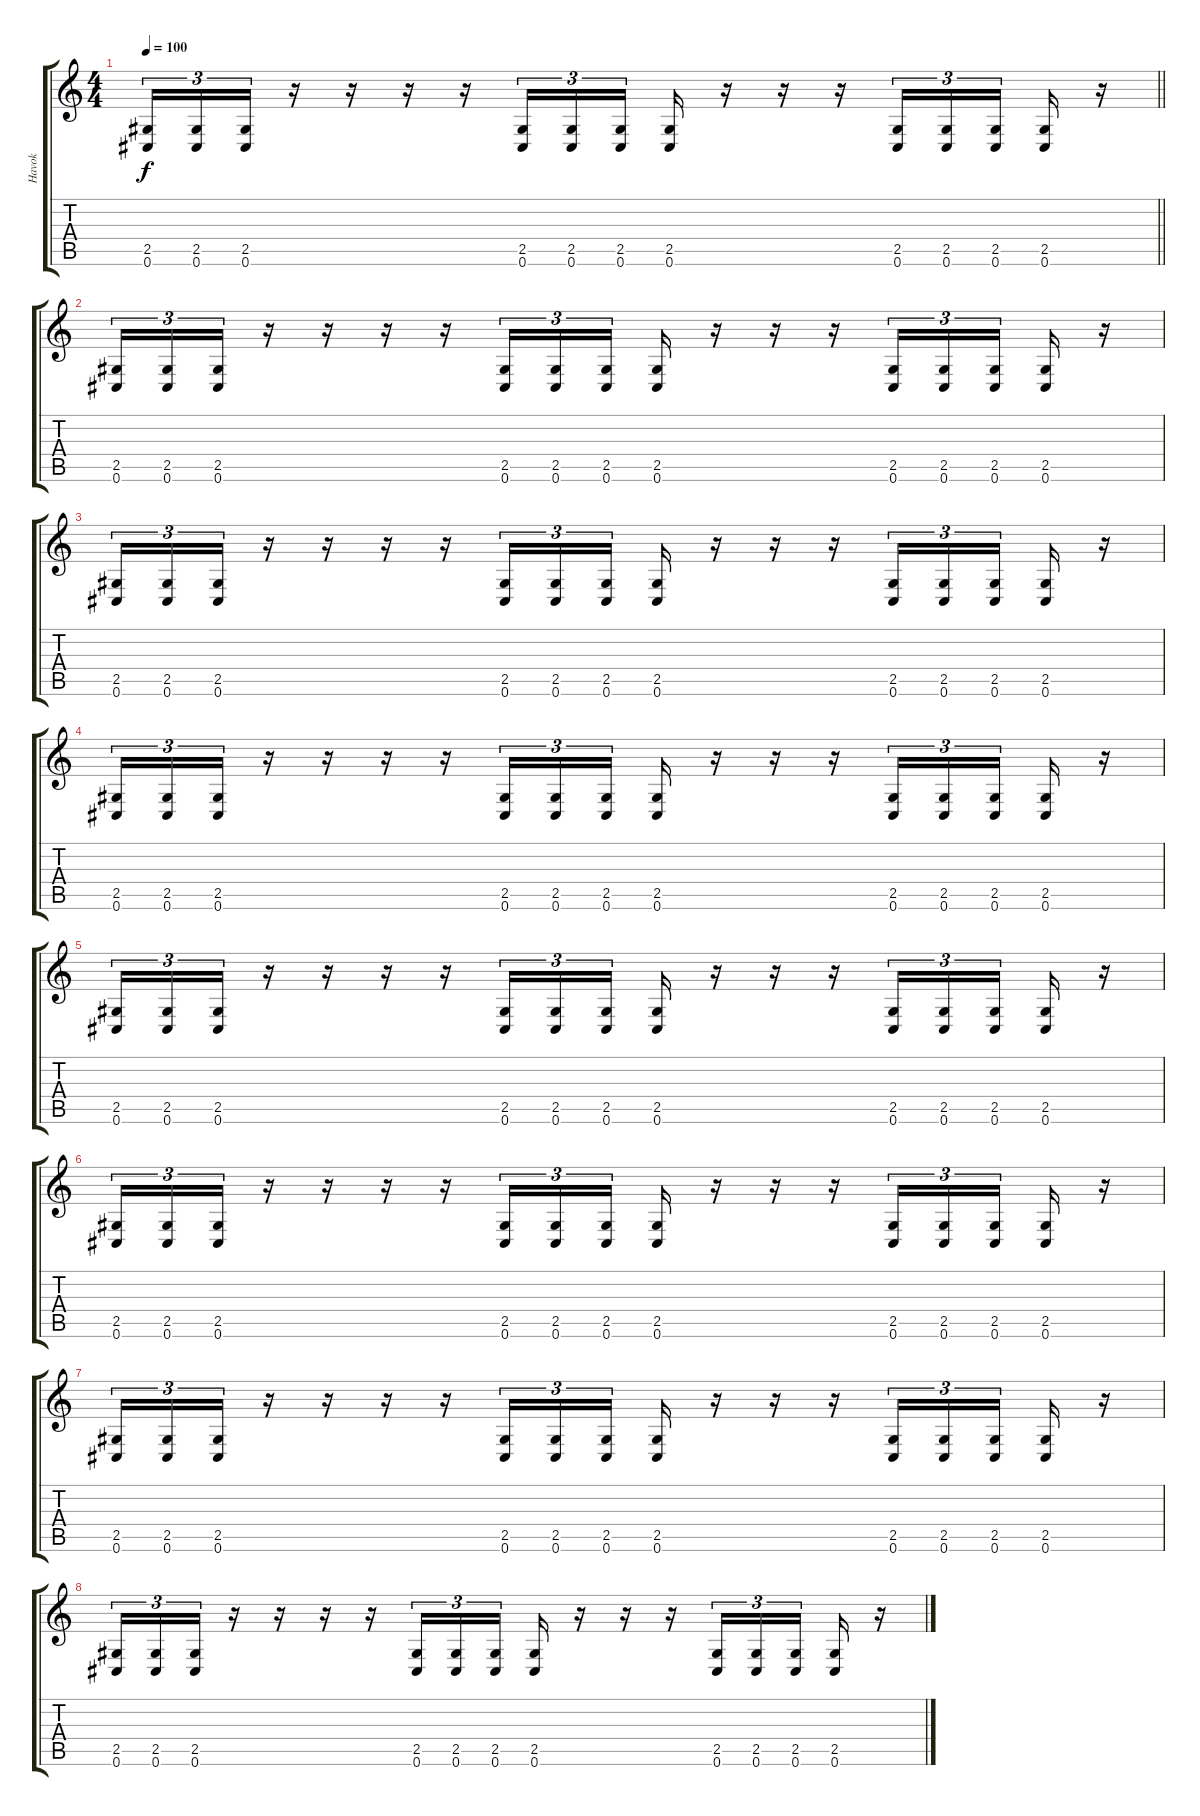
\track ("Havok" "Havok") {instrument distortionguitar}
\staff {score tabs}
\tuning (Db4 Ab3 E3 B2 Gb2 Db2) {hide}
\ts (4 4)
\tempo 100
\clef g2
\barLineRight lightlight
\ks c
(2.5 0.6).16{tu (3 2) dy f} (2.5 0.6).16{tu (3 2)} (2.5 0.6).16{tu (3 2)} r.16 r.16 r.16 r.16 (2.5 0.6).16{tu (3 2)} (2.5 0.6).16{tu (3 2)} (2.5 0.6).16{tu (3 2)} (2.5 0.6).16 r.16 r.16 r.16 (2.5 0.6).16{tu (3 2)} (2.5 0.6).16{tu (3 2)} (2.5 0.6).16{tu (3 2) beam splitsecondary} (2.5 0.6).16 r.16 |
\section ("" "")
(2.5 0.6).16{tu (3 2)} (2.5 0.6).16{tu (3 2)} (2.5 0.6).16{tu (3 2)} r.16 r.16 r.16 r.16 (2.5 0.6).16{tu (3 2)} (2.5 0.6).16{tu (3 2)} (2.5 0.6).16{tu (3 2)} (2.5 0.6).16 r.16 r.16 r.16 (2.5 0.6).16{tu (3 2)} (2.5 0.6).16{tu (3 2)} (2.5 0.6).16{tu (3 2) beam splitsecondary} (2.5 0.6).16 r.16 |
(2.5 0.6).16{tu (3 2)} (2.5 0.6).16{tu (3 2)} (2.5 0.6).16{tu (3 2)} r.16 r.16 r.16 r.16 (2.5 0.6).16{tu (3 2)} (2.5 0.6).16{tu (3 2)} (2.5 0.6).16{tu (3 2)} (2.5 0.6).16 r.16 r.16 r.16 (2.5 0.6).16{tu (3 2)} (2.5 0.6).16{tu (3 2)} (2.5 0.6).16{tu (3 2) beam splitsecondary} (2.5 0.6).16 r.16 |
(2.5 0.6).16{tu (3 2)} (2.5 0.6).16{tu (3 2)} (2.5 0.6).16{tu (3 2)} r.16 r.16 r.16 r.16 (2.5 0.6).16{tu (3 2)} (2.5 0.6).16{tu (3 2)} (2.5 0.6).16{tu (3 2)} (2.5 0.6).16 r.16 r.16 r.16 (2.5 0.6).16{tu (3 2)} (2.5 0.6).16{tu (3 2)} (2.5 0.6).16{tu (3 2) beam splitsecondary} (2.5 0.6).16 r.16 |
(2.5 0.6).16{tu (3 2)} (2.5 0.6).16{tu (3 2)} (2.5 0.6).16{tu (3 2)} r.16 r.16 r.16 r.16 (2.5 0.6).16{tu (3 2)} (2.5 0.6).16{tu (3 2)} (2.5 0.6).16{tu (3 2)} (2.5 0.6).16 r.16 r.16 r.16 (2.5 0.6).16{tu (3 2)} (2.5 0.6).16{tu (3 2)} (2.5 0.6).16{tu (3 2) beam splitsecondary} (2.5 0.6).16 r.16 |
(2.5 0.6).16{tu (3 2)} (2.5 0.6).16{tu (3 2)} (2.5 0.6).16{tu (3 2)} r.16 r.16 r.16 r.16 (2.5 0.6).16{tu (3 2)} (2.5 0.6).16{tu (3 2)} (2.5 0.6).16{tu (3 2)} (2.5 0.6).16 r.16 r.16 r.16 (2.5 0.6).16{tu (3 2)} (2.5 0.6).16{tu (3 2)} (2.5 0.6).16{tu (3 2) beam splitsecondary} (2.5 0.6).16 r.16 |
(2.5 0.6).16{tu (3 2)} (2.5 0.6).16{tu (3 2)} (2.5 0.6).16{tu (3 2)} r.16 r.16 r.16 r.16 (2.5 0.6).16{tu (3 2)} (2.5 0.6).16{tu (3 2)} (2.5 0.6).16{tu (3 2)} (2.5 0.6).16 r.16 r.16 r.16 (2.5 0.6).16{tu (3 2)} (2.5 0.6).16{tu (3 2)} (2.5 0.6).16{tu (3 2) beam splitsecondary} (2.5 0.6).16 r.16 |
(2.5 0.6).16{tu (3 2)} (2.5 0.6).16{tu (3 2)} (2.5 0.6).16{tu (3 2)} r.16 r.16 r.16 r.16 (2.5 0.6).16{tu (3 2)} (2.5 0.6).16{tu (3 2)} (2.5 0.6).16{tu (3 2)} (2.5 0.6).16 r.16 r.16 r.16 (2.5 0.6).16{tu (3 2)} (2.5 0.6).16{tu (3 2)} (2.5 0.6).16{tu (3 2) beam splitsecondary} (2.5 0.6).16 r.16
